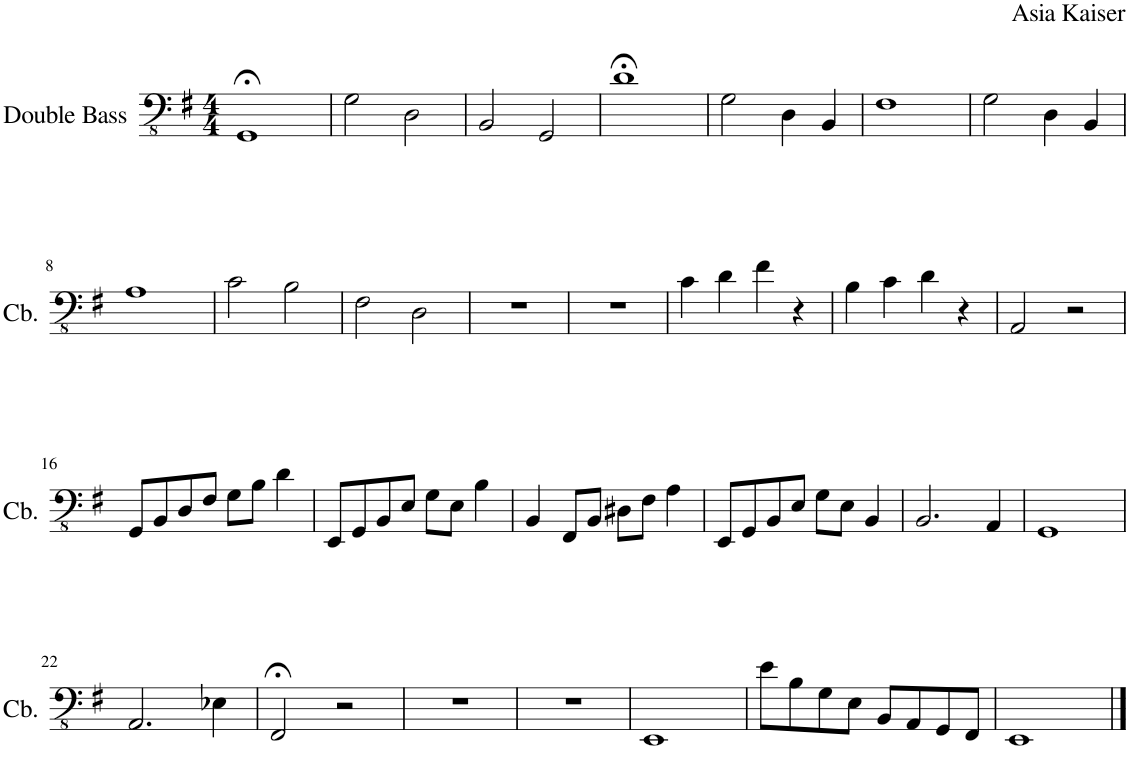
**kern
*part1
*staff1
*I"Double Bass
*clefFv4
*Trd7c12
*k[f#]
*M4/4
=1
1GGG;<
=2
2GG\
2DD\
=3
2BBB/
2GGG/
=4
1D;<
=5
2GG\
4DD\
4BBB/
=6
1FF#
=7
2GG\
4DD\
4BBB/
!!LO:LB:g=z
=8
1AA
=9
2C\
2BB\
=10
2FF#\
2DD\
=11
1r
=12
1r
=13
4C\
4D\
4F#\
4r
=14
4BB\
4C\
4D\
4r
=15
2AAA/
2r
!!LO:LB:g=z
=16
8GGG/L
8BBB/
8DD/
8FF#/J
8GG\L
8BB\J
4D\
=17
8EEE/L
8GGG/
8BBB/
8EE/J
8GG\L
8EE\J
4BB\
=18
4BBB/
8FFF#/L
8BBB/J
8DD#X\L
8FF#\J
4AA\
=19
8EEE/L
8GGG/
8BBB/
8EE/J
8GG\L
8EE\J
4BBB/
=20
2.BBB/
4AAA/
=21
1GGG
!!LO:LB:g=z
=22
2.AAA/
4EE-X\
=23
2FFF#;</
2r
=24
1r
=25
1r
=26
1EEE
=27
8E\L
8BB\
8GG\
8EE\J
8BBB/L
8AAA/
8GGG/
8FFF#/J
=28
1EEE
==
*-
